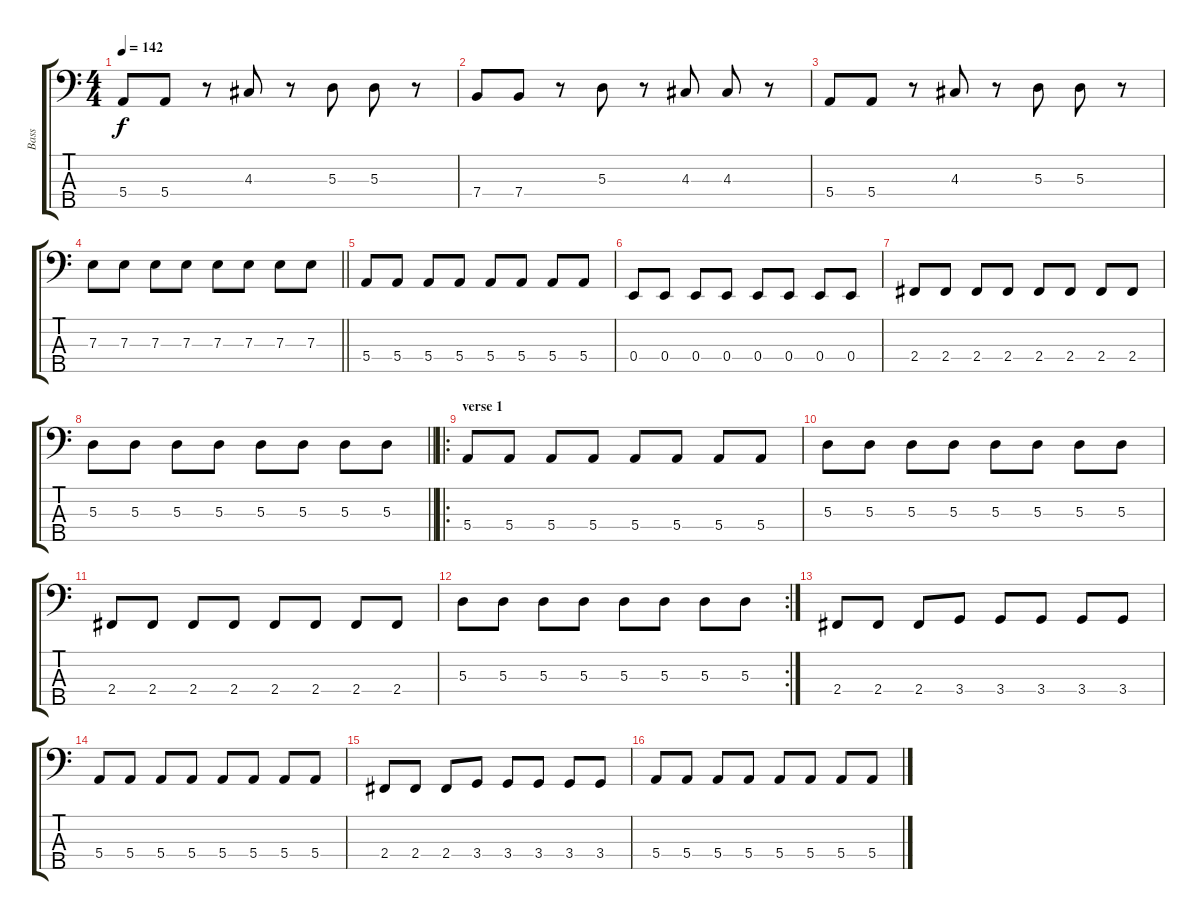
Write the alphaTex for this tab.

\track ("Bass" "Bass") {instrument electricbasspick}
\staff {score tabs}
\tuning (G2 D2 A1 E1 B0) {hide}
\ts (4 4)
\tempo 142
\clef f4
\ks c
5.4.8{dy f instrument electricbasspick} 5.4.8 r.8 4.3.8 r.8 5.3.8 5.3.8 r.8 |
7.4.8 7.4.8 r.8 5.3.8 r.8 4.3.8 4.3.8 r.8 |
5.4.8 5.4.8 r.8 4.3.8 r.8 5.3.8 5.3.8 r.8 |
\barLineRight lightlight
7.3.8 7.3.8 7.3.8 7.3.8 7.3.8 7.3.8 7.3.8 7.3.8 |
5.4.8 5.4.8 5.4.8 5.4.8 5.4.8 5.4.8 5.4.8 5.4.8 |
0.4.8 0.4.8 0.4.8 0.4.8 0.4.8 0.4.8 0.4.8 0.4.8 |
2.4.8 2.4.8 2.4.8 2.4.8 2.4.8 2.4.8 2.4.8 2.4.8 |
\barLineRight lightlight
5.3.8 5.3.8 5.3.8 5.3.8 5.3.8 5.3.8 5.3.8 5.3.8 |
\ro
\section ("" "verse 1")
5.4.8 5.4.8 5.4.8 5.4.8 5.4.8 5.4.8 5.4.8 5.4.8 |
5.3.8 5.3.8 5.3.8 5.3.8 5.3.8 5.3.8 5.3.8 5.3.8 |
2.4.8 2.4.8 2.4.8 2.4.8 2.4.8 2.4.8 2.4.8 2.4.8 |
\rc 2
5.3.8 5.3.8 5.3.8 5.3.8 5.3.8 5.3.8 5.3.8 5.3.8 |
2.4.8 2.4.8 2.4.8 3.4.8 3.4.8 3.4.8 3.4.8 3.4.8 |
5.4.8 5.4.8 5.4.8 5.4.8 5.4.8 5.4.8 5.4.8 5.4.8 |
2.4.8 2.4.8 2.4.8 3.4.8 3.4.8 3.4.8 3.4.8 3.4.8 |
5.4.8 5.4.8 5.4.8 5.4.8 5.4.8 5.4.8 5.4.8 5.4.8
